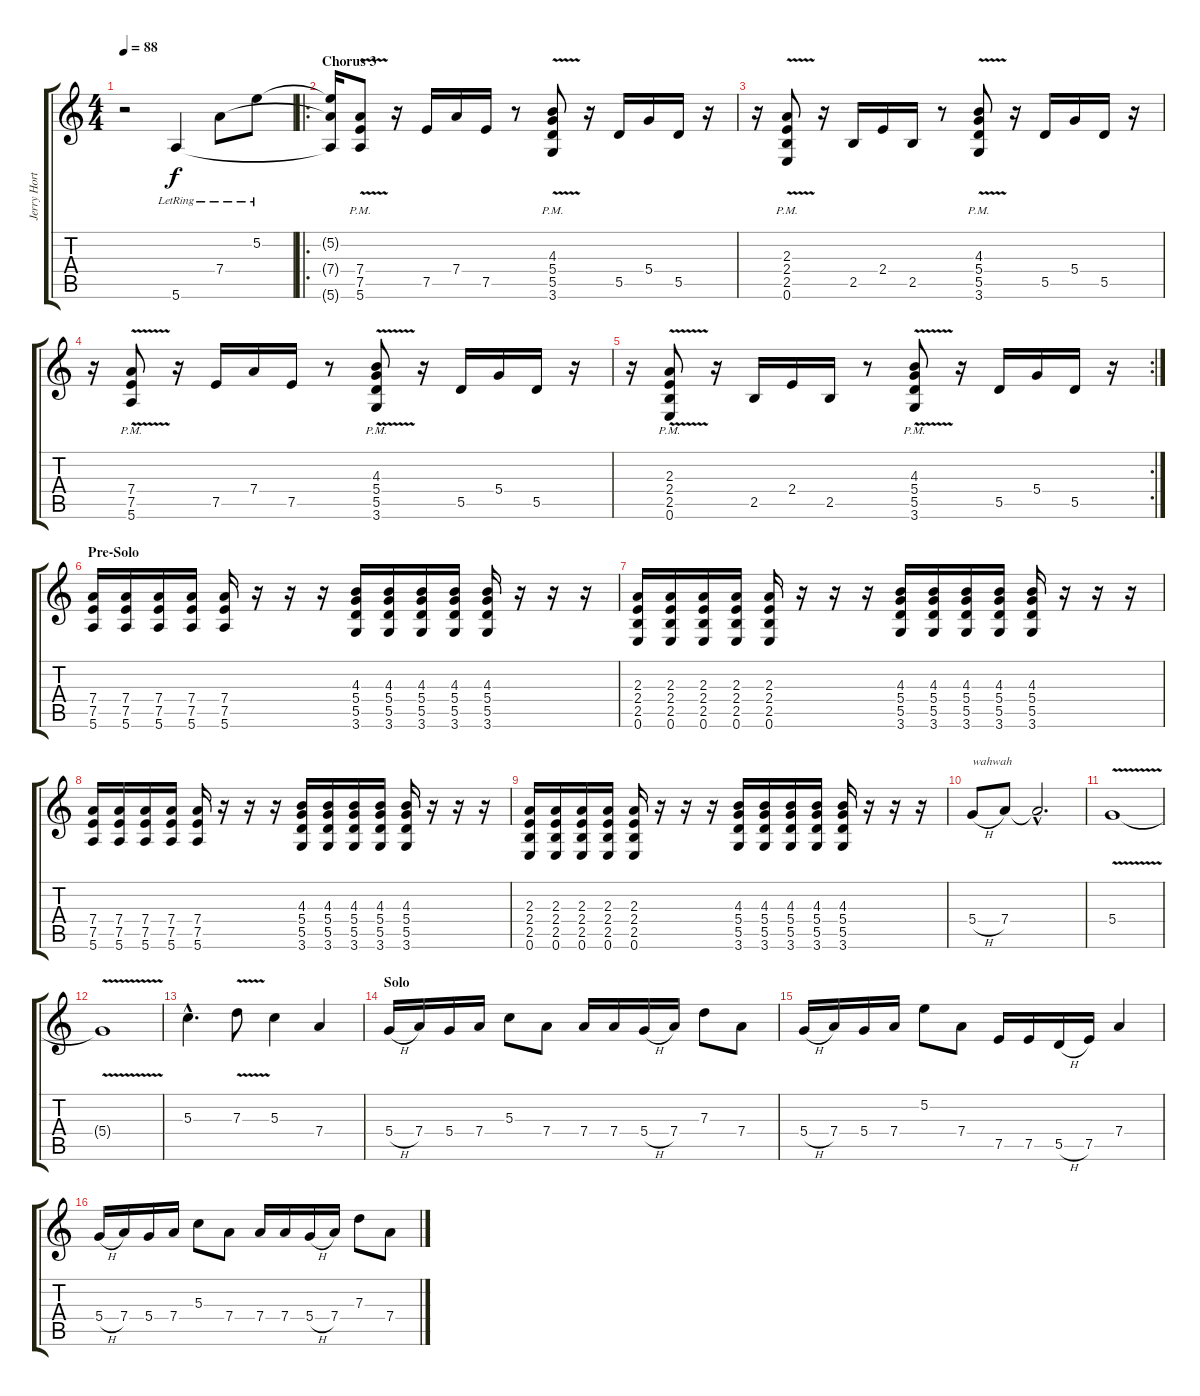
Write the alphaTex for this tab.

\track ("Jerry Horton" "Jerry Hort") {instrument overdrivenguitar}
\staff {score tabs}
\tuning (E4 B3 G3 D3 A2 E2) {hide}
\ts (4 4)
\tempo 88
\clef g2
\ks c
r.2{dy f} 5.6{lr}.4 7.4{lr}.8 5.2{lr}.8 |
\ro
\section ("" "Chorus 3")
(5.2{t} 7.4{t} 5.6{t}).16{instrument overdrivenguitar} (7.4{v pm} 7.5{v pm} 5.6{v pm}).8 r.16 7.5.16 7.4.16 7.5.16 r.8 (4.3{v pm} 5.4{v pm} 5.5{v pm} 3.6{v pm}).8 r.16 5.5.16 5.4.16 5.5.16 r.16 |
r.16 (2.3{v pm} 2.4{v pm} 2.5{v pm} 0.6{v pm}).8 r.16 2.5.16 2.4.16 2.5.16 r.8 (4.3{v pm} 5.4{v pm} 5.5{v pm} 3.6{v pm}).8 r.16 5.5.16 5.4.16 5.5.16 r.16 |
r.16 (7.4{v pm} 7.5{v pm} 5.6{v pm}).8 r.16 7.5.16 7.4.16 7.5.16 r.8 (4.3{v pm} 5.4{v pm} 5.5{v pm} 3.6{v pm}).8 r.16 5.5.16 5.4.16 5.5.16 r.16 |
\rc 2
r.16 (2.3{v pm} 2.4{v pm} 2.5{v pm} 0.6{v pm}).8 r.16 2.5.16 2.4.16 2.5.16 r.8 (4.3{v pm} 5.4{v pm} 5.5{v pm} 3.6{v pm}).8 r.16 5.5.16 5.4.16 5.5.16 r.16 |
\section ("" "Pre-Solo")
(7.4 7.5 5.6).16 (7.4 7.5 5.6).16 (7.4 7.5 5.6).16 (7.4 7.5 5.6).16 (7.4 7.5 5.6).16 r.16 r.16 r.16 (4.3 5.4 5.5 3.6).16 (4.3 5.4 5.5 3.6).16 (4.3 5.4 5.5 3.6).16 (4.3 5.4 5.5 3.6).16 (4.3 5.4 5.5 3.6).16 r.16 r.16 r.16 |
(2.3 2.4 2.5 0.6).16 (2.3 2.4 2.5 0.6).16 (2.3 2.4 2.5 0.6).16 (2.3 2.4 2.5 0.6).16 (2.3 2.4 2.5 0.6).16 r.16 r.16 r.16 (4.3 5.4 5.5 3.6).16 (4.3 5.4 5.5 3.6).16 (4.3 5.4 5.5 3.6).16 (4.3 5.4 5.5 3.6).16 (4.3 5.4 5.5 3.6).16 r.16 r.16 r.16 |
(7.4 7.5 5.6).16 (7.4 7.5 5.6).16 (7.4 7.5 5.6).16 (7.4 7.5 5.6).16 (7.4 7.5 5.6).16 r.16 r.16 r.16 (4.3 5.4 5.5 3.6).16 (4.3 5.4 5.5 3.6).16 (4.3 5.4 5.5 3.6).16 (4.3 5.4 5.5 3.6).16 (4.3 5.4 5.5 3.6).16 r.16 r.16 r.16 |
(2.3 2.4 2.5 0.6).16 (2.3 2.4 2.5 0.6).16 (2.3 2.4 2.5 0.6).16 (2.3 2.4 2.5 0.6).16 (2.3 2.4 2.5 0.6).16 r.16 r.16 r.16 (4.3 5.4 5.5 3.6).16 (4.3 5.4 5.5 3.6).16 (4.3 5.4 5.5 3.6).16 (4.3 5.4 5.5 3.6).16 (4.3 5.4 5.5 3.6).16 r.16 r.16 r.16 |
5.4{h}.8{txt "wahwah" instrument overdrivenguitar} 7.4.8 7.4{hac t}.2{d} |
5.4{v}.1 |
5.4{t}.1 |
5.3{hac}.4{d} 7.3{v}.8 5.3.4 7.4.4 |
\section ("" "Solo")
5.4{h}.16 7.4.16 5.4.16 7.4.16 5.3.8 7.4.8 7.4.16 7.4.16 5.4{h}.16 7.4.16 7.3.8 7.4.8 |
5.4{h}.16 7.4.16 5.4.16 7.4.16 5.2.8 7.4.8 7.5.16 7.5.16 5.5{h}.16 7.5.16 7.4.4 |
5.4{h}.16 7.4.16 5.4.16 7.4.16 5.3.8 7.4.8 7.4.16 7.4.16 5.4{h}.16 7.4.16 7.3.8 7.4.8
